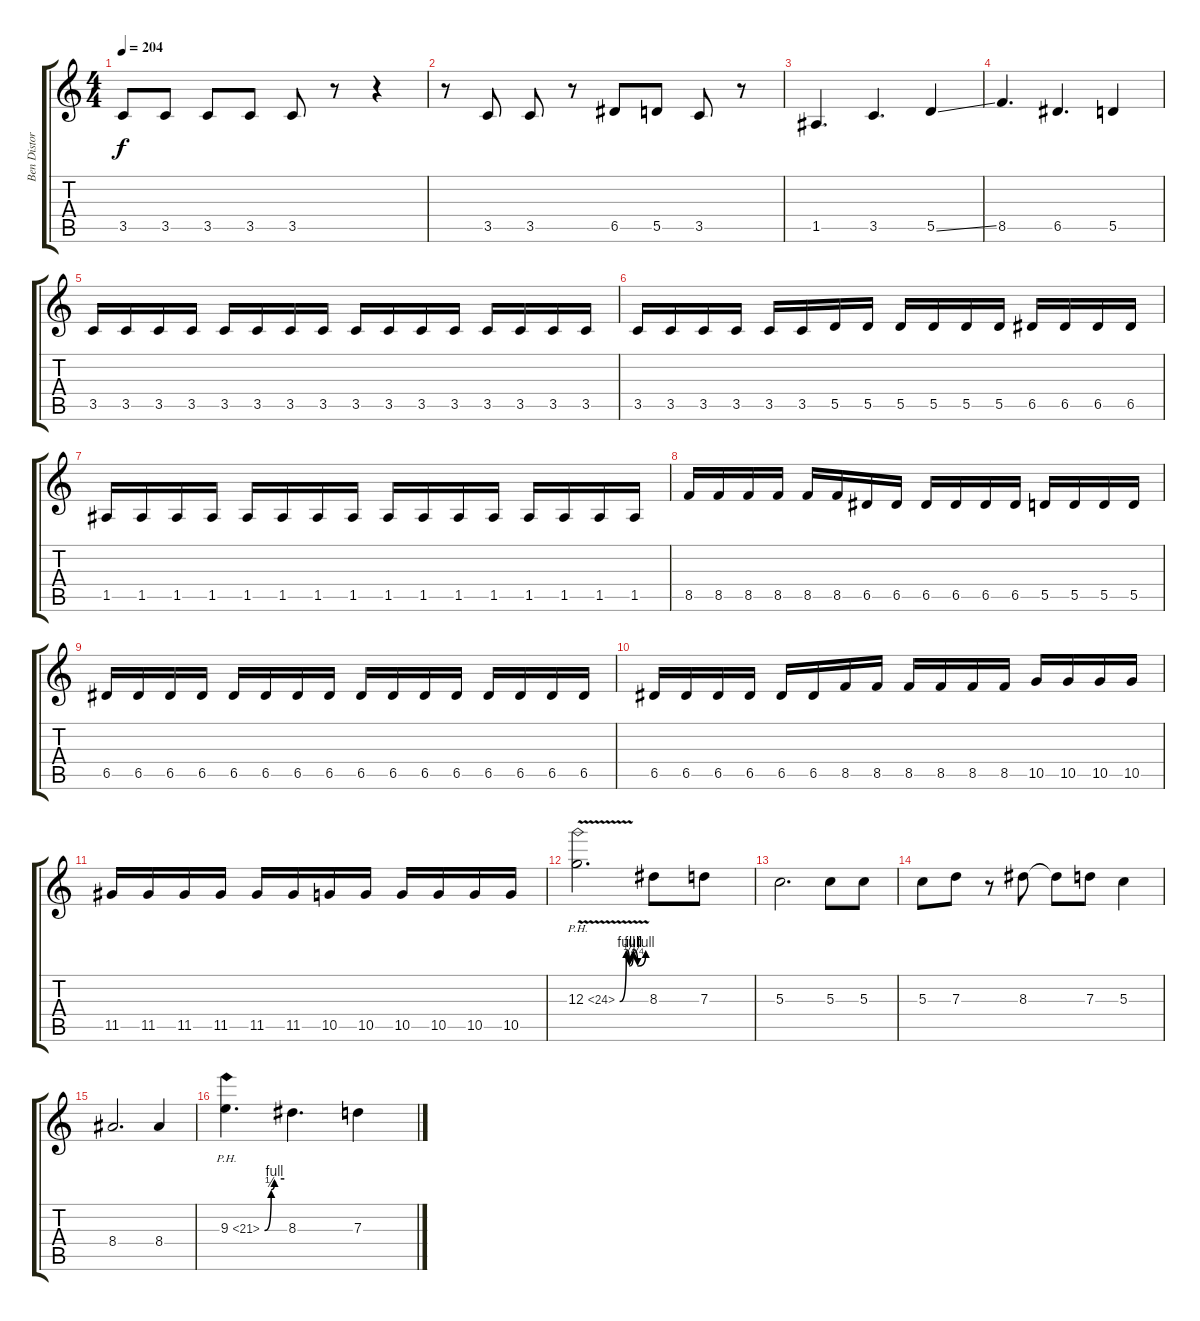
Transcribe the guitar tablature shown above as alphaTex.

\track ("Ben Distorted" "Ben Distor") {instrument distortionguitar}
\staff {score tabs}
\tuning (E4 B3 G3 D3 A2 E2) {hide}
\ts (4 4)
\tempo 204
\clef g2
\ks c
3.5.8{dy f} 3.5.8 3.5.8 3.5.8 3.5.8 r.8 r.4 |
r.8 3.5.8 3.5.8 r.8 6.5.8 5.5.8 3.5.8 r.8 |
1.5.4{d} 3.5.4{d} 5.5{ss}.4 |
8.5.4{d} 6.5.4{d} 5.5.4 |
3.5.16 3.5.16 3.5.16 3.5.16 3.5.16 3.5.16 3.5.16 3.5.16 3.5.16 3.5.16 3.5.16 3.5.16 3.5.16 3.5.16 3.5.16 3.5.16 |
3.5.16 3.5.16 3.5.16 3.5.16 3.5.16 3.5.16 5.5.16 5.5.16 5.5.16 5.5.16 5.5.16 5.5.16 6.5.16 6.5.16 6.5.16 6.5.16 |
1.5.16 1.5.16 1.5.16 1.5.16 1.5.16 1.5.16 1.5.16 1.5.16 1.5.16 1.5.16 1.5.16 1.5.16 1.5.16 1.5.16 1.5.16 1.5.16 |
8.5.16 8.5.16 8.5.16 8.5.16 8.5.16 8.5.16 6.5.16 6.5.16 6.5.16 6.5.16 6.5.16 6.5.16 5.5.16 5.5.16 5.5.16 5.5.16 |
6.5.16 6.5.16 6.5.16 6.5.16 6.5.16 6.5.16 6.5.16 6.5.16 6.5.16 6.5.16 6.5.16 6.5.16 6.5.16 6.5.16 6.5.16 6.5.16 |
6.5.16 6.5.16 6.5.16 6.5.16 6.5.16 6.5.16 8.5.16 8.5.16 8.5.16 8.5.16 8.5.16 8.5.16 10.5.16 10.5.16 10.5.16 10.5.16 |
11.5.16 11.5.16 11.5.16 11.5.16 11.5.16 11.5.16 10.5.16 10.5.16 10.5.16 10.5.16 10.5.16 10.5.16 |
12.3{be (custom 0 0 15 4 22 1 31 4 41 1 60 4) ph 12 v}.2{d} 8.3.8 7.3.8 |
5.3.2{d} 5.3.8 5.3.8 |
5.3.8 7.3.8 r.8 8.3.8 8.3{t}.8 7.3.8 5.3.4 |
8.4.2{d} 8.4.4 |
9.3{be (custom 0 0 20 2 30 4 60 4) ph 12}.4{d} 8.3.4{d} 7.3.4
